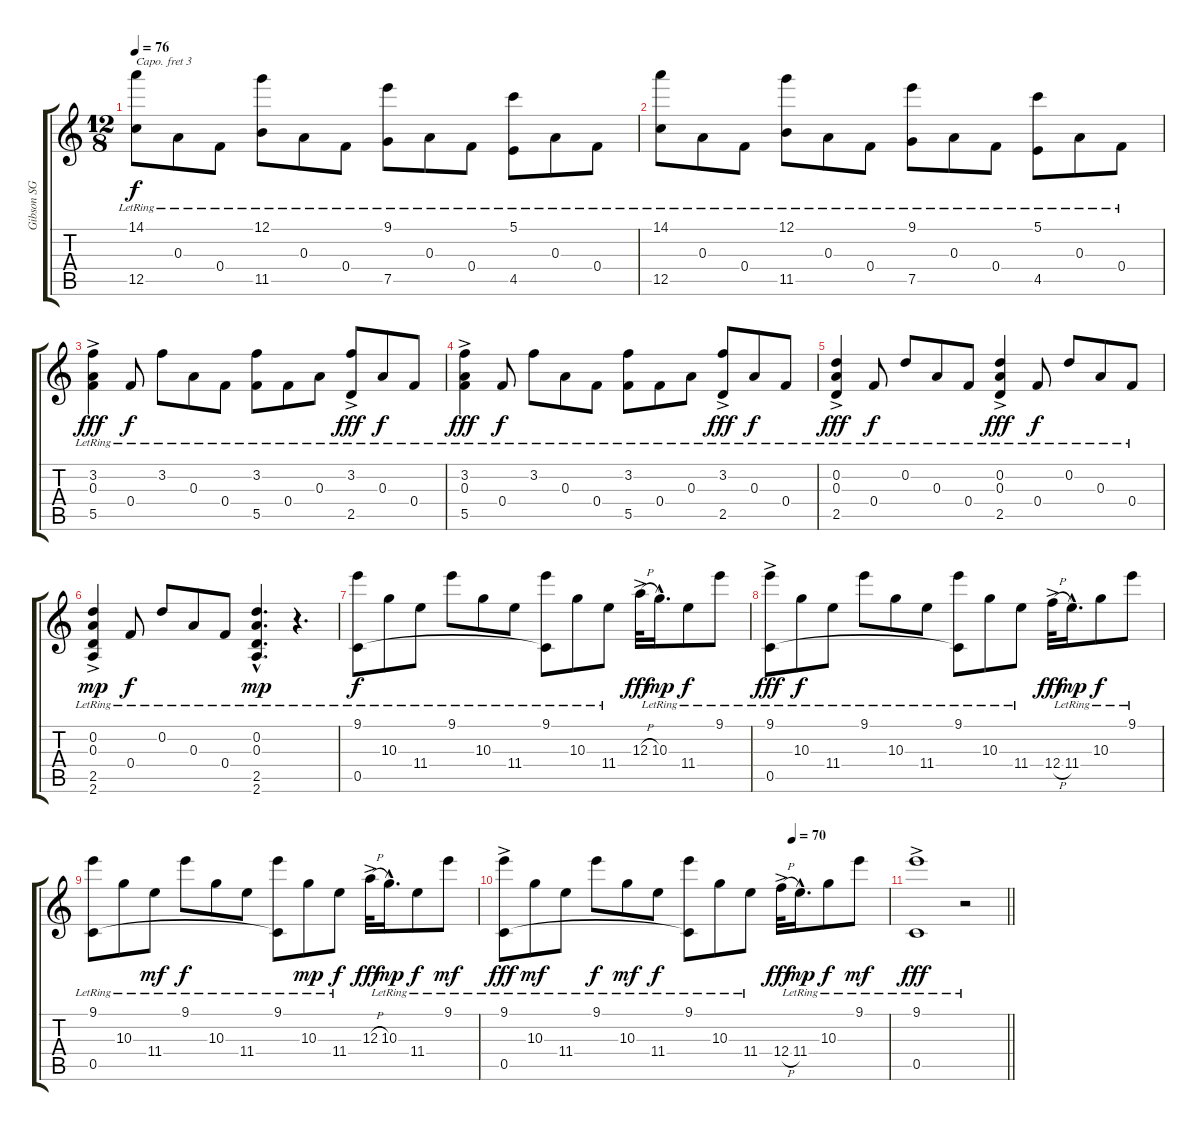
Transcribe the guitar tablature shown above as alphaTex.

\track ("Gibson SG" "Gibson SG") {instrument electricguitarjazz}
\staff {score tabs}
\capo 3
\tuning (E4 B3 Gb3 D3 A2 E2) {hide}
\ts (12 8)
\tempo 76
\clef g2
\ks c
(14.1{lr} 12.5{lr}).8{dy f} 0.3{lr}.8 0.4{lr}.8 (12.1{lr} 11.5{lr}).8 0.3{lr}.8 0.4{lr}.8 (9.1{lr} 7.5{lr}).8 0.3{lr}.8 0.4{lr}.8 (5.1{lr} 4.5{lr}).8 0.3{lr}.8 0.4{lr}.8 |
(14.1{lr} 12.5{lr}).8 0.3{lr}.8 0.4{lr}.8 (12.1{lr} 11.5{lr}).8 0.3{lr}.8 0.4{lr}.8 (9.1{lr} 7.5{lr}).8 0.3{lr}.8 0.4{lr}.8 (5.1{lr} 4.5{lr}).8 0.3{lr}.8 0.4{lr}.8 |
(3.2{ac lr} 0.3{lr} 5.5{ac lr}).4{dy fff} 0.4{lr}.8{dy f} 3.2{lr}.8 0.3{lr}.8 0.4{lr}.8 (3.2{lr} 5.5{lr}).8 0.4{lr}.8 0.3{lr}.8 (3.2{lr} 2.5{ac lr}).8{dy fff} 0.3{lr}.8{dy f} 0.4{lr}.8 |
(3.2{ac lr} 0.3{lr} 5.5{ac lr}).4{dy fff} 0.4{lr}.8{dy f} 3.2{lr}.8 0.3{lr}.8 0.4{lr}.8 (3.2{lr} 5.5{lr}).8 0.4{lr}.8 0.3{lr}.8 (3.2{lr} 2.5{ac lr}).8{dy fff} 0.3{lr}.8{dy f} 0.4{lr}.8 |
(0.2{ac lr} 0.3{ac lr} 2.5{ac lr}).4{dy fff} 0.4{lr}.8{dy f} 0.2{lr}.8 0.3{lr}.8 0.4{lr}.8 (0.2{lr} 0.3{lr} 2.5{ac lr}).4{dy fff} 0.4{lr}.8{dy f} 0.2{lr}.8 0.3{lr}.8 0.4{lr}.8 |
(0.2{ac lr} 0.3{ac lr} 2.5{ac lr} 2.6{lr}).4{dy mp} 0.4{lr}.8{dy f} 0.2{lr}.8 0.3{lr}.8 0.4{lr}.8 (0.2{hac lr} 0.3{hac lr} 2.5{hac lr} 2.6{hac lr}).4{d dy mp} r.4{d} |
(9.1{lr} 0.5{lr}).8{dy f} 10.3{lr}.8 11.4{lr}.8 9.1{lr}.8 10.3{lr}.8 11.4{lr}.8 (9.1{lr} 0.5{t}).8 10.3{lr}.8 11.4{lr}.8 12.3{h ac}.32{dy fff} 10.3{hac lr}.16{d dy mp} 11.4{lr}.8{dy f} 9.1{lr}.8 |
(9.1{ac lr} 0.5{lr}).8{dy fff} 10.3{lr}.8{dy f} 11.4{lr}.8 9.1{lr}.8 10.3{lr}.8 11.4{lr}.8 (9.1{lr} 0.5{t}).8 10.3{lr}.8 11.4{lr}.8 12.4{h ac}.32{dy fff} 11.4{hac lr}.16{d dy mp} 10.3{lr}.8{dy f} 9.1{lr}.8 |
(9.1{lr} 0.5{lr}).8 10.3{lr}.8 11.4{lr}.8{dy mf} 9.1{lr}.8{dy f} 10.3{lr}.8 11.4{lr}.8 (9.1{lr} 0.5{t}).8 10.3{lr}.8{dy mp} 11.4{lr}.8{dy f} 12.3{h ac}.32{dy fff} 10.3{hac lr}.16{d dy mp} 11.4{lr}.8{dy f} 9.1{lr}.8{dy mf} |
\tempo (70 0.75)
(9.1{ac lr} 0.5{lr}).8{dy fff} 10.3{lr}.8{dy mf} 11.4{lr}.8 9.1{lr}.8{dy f} 10.3{lr}.8{dy mf} 11.4{lr}.8{dy f} (9.1{lr} 0.5{t}).8 10.3{lr}.8 11.4{lr}.8 12.4{h ac}.32{dy fff} 11.4{hac lr}.16{d dy mp} 10.3{lr}.8{dy f} 9.1{lr}.8{dy mf} |
\barLineRight lightlight
(9.1{lr} 0.5{ac lr}).1{dy fff} r.2
